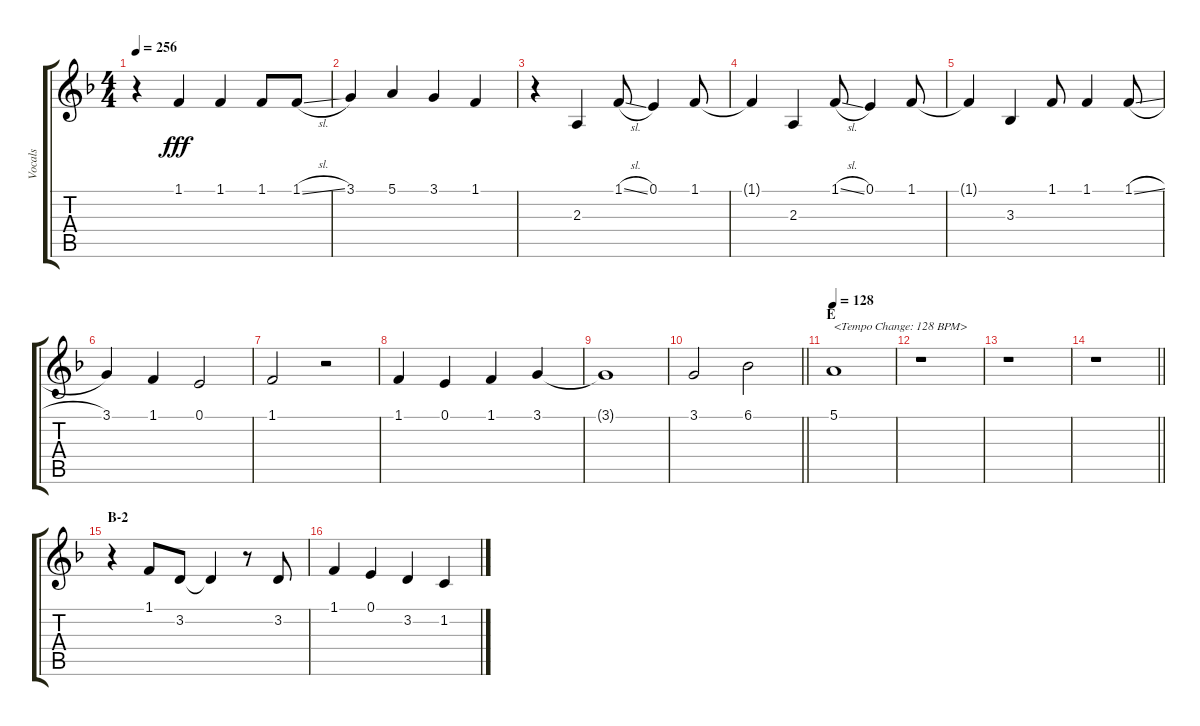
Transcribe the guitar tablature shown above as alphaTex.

\track ("Vocals" "Vocals") {instrument voiceoohs}
\staff {score tabs}
\tuning (E4 B3 G3 D3 A2 E2) {hide}
\ts (4 4)
\tempo 256
\clef g2
\ks f
r.4{dy fff} 1.1.4 1.1.4 1.1.8 1.1{sl}.8 |
3.1.4 5.1.4 3.1.4 1.1.4 |
r.4 2.3.4 1.1{sl}.8 0.1.4 1.1.8 |
1.1{t}.4 2.3.4 1.1{sl}.8 0.1.4 1.1.8 |
1.1{t}.4 3.3.4 1.1.8 1.1.4 1.1{sl}.8 |
3.1.4 1.1.4 0.1.2 |
1.1.2 r.2 |
1.1.4 0.1.4 1.1.4 3.1.4 |
3.1{t}.1 |
\barLineRight lightlight
3.1.2 6.1.2 |
\section ("" "E")
\tempo 128
5.1.1{txt "<Tempo Change: 128 BPM>"} |
r.1 |
r.1 |
\barLineRight lightlight
r.1 |
\section ("" "B-2")
r.4 1.1.8 3.2.8 3.2{t}.4 r.8 3.2.8 |
1.1.4 0.1.4 3.2.4 1.2.4
